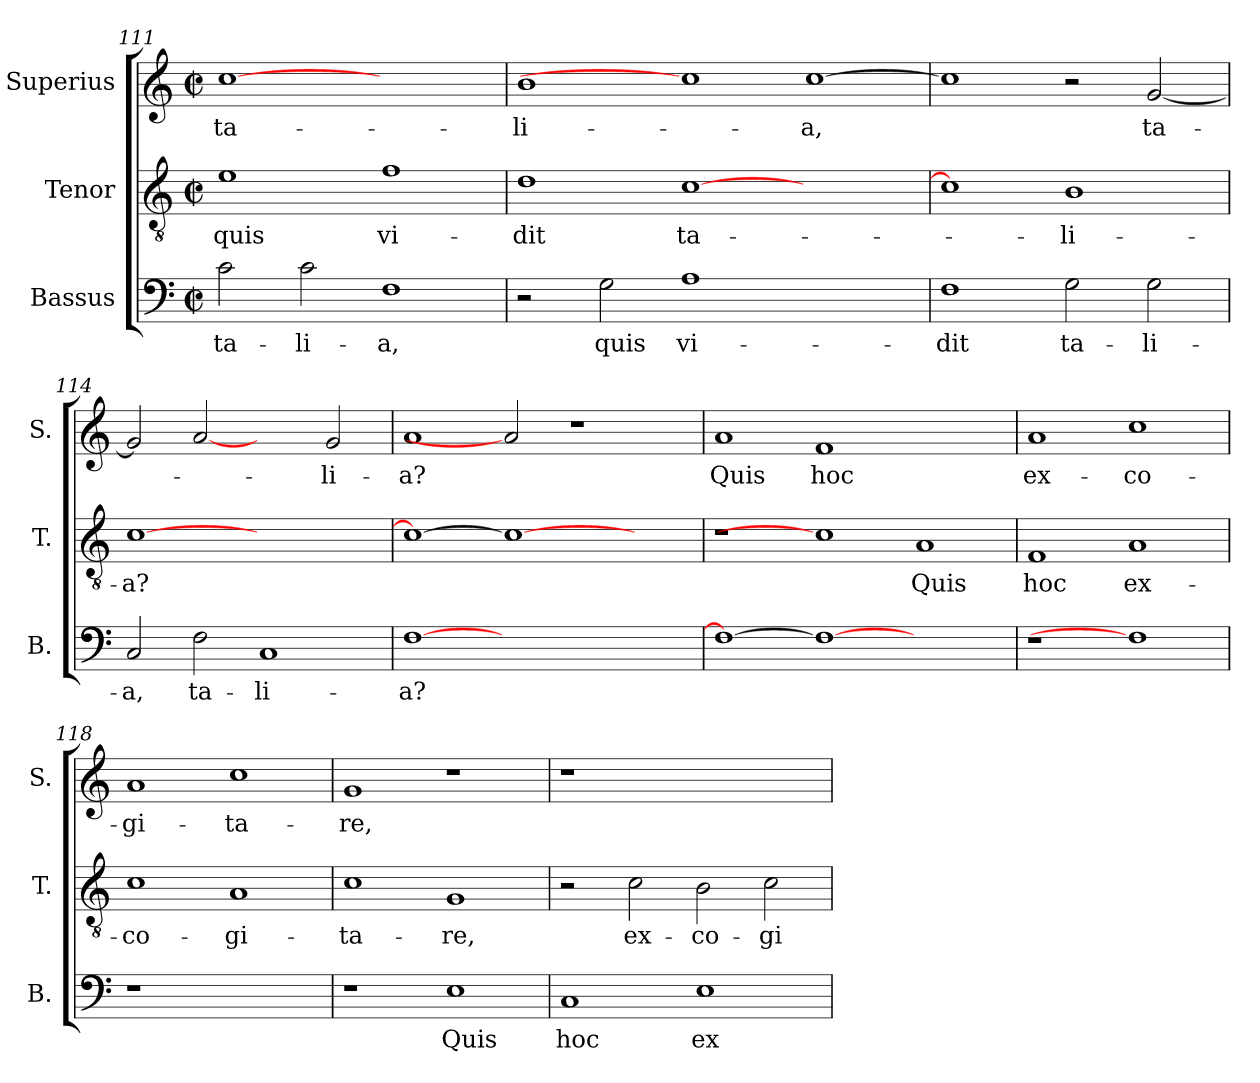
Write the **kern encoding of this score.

**kern	**text	**kern	**text	**kern	**text
*part3	*part3	*part2	*part2	*part1	*part1
*staff3	*staff3	*staff2	*staff2	*staff1	*staff1
*I"Bassus	*	*I"Tenor	*	*I"Superius	*
*I'B.	*	*I'T.	*	*I'S.	*
*clefF4	*	*clefGv2	*	*clefG2	*
*	*	*ITrd7c12	*	*	*
*k[]	*	*k[]	*	*k[]	*
*M2/2	*	*M2/2	*	*M2/2	*
*met(c|)	*	*met(c|)	*	*met(c|)	*
=111	=111	=111	=111	=111	=111
!	!LO:LY:b:color=#000000	!	!	!	!
!	!	!	!LO:LY:b:color=#000000	!	!
!	!	!	!	!	!LO:LY:b:color=#000000
2ci\	ta-	1Ei	quis	[1cci	ta-
!	!LO:LY:b:color=#000000	!	!	!	!
2ci\	-li-	.	.	.	.
!	!LO:LY:b:color=#000000	!	!	!	!
!	!	!	!LO:LY:b:color=#000000	!	!
1Fi	-a,	1Fi	vi-	1ryy	.
=112	=112	=112	=112	=112	=112
!	!	!	!LO:LY:b:color=#000000	!	!
!	!	!	!	!	!LO:LY:b:color=#000000
2r	.	1Di	-dit	1bi	-li-
!	!LO:LY:b:color=#000000	!	!	!	!
2Gi\	quis	.	.	.	.
!	!LO:LY:b:color=#000000	!	!	!	!
!	!	!	!LO:LY:b:color=#000000	!	!
1Ai	vi-	[>1Ci	ta-	1cci]	.
!	!	!	!	!	!LO:LY:b:color=#000000
1ryy	.	1ryy	.	[>1cci	-a,
=113	=113	=113	=113	=113	=113
!	!LO:LY:b:color=#000000	!	!	!	!
1Fi	-dit	1Ci]	.	1cci]	.
!	!LO:LY:b:color=#000000	!	!	!	!
!	!	!	!LO:LY:b:color=#000000	!	!
2Gi\	ta-	1BBi	-li-	2r	.
!	!LO:LY:b:color=#000000	!	!	!	!
!	!	!	!	!	!LO:LY:b:color=#000000
2Gi\	-li-	.	.	[<2gi/	ta-
!!LO:LB:g=z
=114	=114	=114	=114	=114	=114
!	!LO:LY:b:color=#000000	!	!	!	!
!	!	!	!LO:LY:b:color=#000000	!	!
2Ci/	-a,	[>1Ci	-a?	2gi/]	.
!	!LO:LY:b:color=#000000	!	!	!	!
2Fi\	ta-	.	.	[2ai	.
!	!LO:LY:b:color=#000000	!	!	!	!
1Ci	-li-	1ryy	.	2ryy	.
!	!	!	!	!	!LO:LY:b:color=#000000
.	.	.	.	2gi/	-li-
=115	=115	=115	=115	=115	=115
!	!LO:LY:b:color=#000000	!	!	!	!
!	!	!	!	!	!LO:LY:b:color=#000000
[>1Fi	-a?	1Ci_>	.	1ai	-a?
1.ryy	.	1Ci_	.	2ai]	.
.	.	.	.	1r	.
.	.	2ryy	.	.	.
=116	=116	=116	=116	=116	=116
!	!	!	!	!	!LO:LY:b:color=#000000
1Fi_>	.	1r	.	1ai	Quis
!	!	!	!	!	!LO:LY:b:color=#000000
1Fi_	.	1Ci]	.	1fi	hoc
!	!	!	!LO:LY:b:color=#000000	!	!
1ryy	.	1AAi	Quis	1ryy	.
=117	=117	=117	=117	=117	=117
!LO:N:vis=1	!	!	!	!	!
!	!	!	!LO:LY:b:color=#000000	!	!
!	!	!	!	!	!LO:LY:b:color=#000000
1r	.	1FFi	hoc	1ai	ex-
!	!	!	!LO:LY:b:color=#000000	!	!
!	!	!	!	!	!LO:LY:b:color=#000000
1Fi]	.	1AAi	ex-	1cci	-co-
=118	=118	=118	=118	=118	=118
!LO:N:vis=1	!	!	!	!	!
!	!	!	!LO:LY:b:color=#000000	!	!
!	!	!	!	!	!LO:LY:b:color=#000000
1r	.	1Ci	-co-	1ai	-gi-
!	!	!	!LO:LY:b:color=#000000	!	!
!	!	!	!	!	!LO:LY:b:color=#000000
1ryy	.	1AAi	-gi-	1cci	-ta-
=119	=119	=119	=119	=119	=119
!	!	!	!LO:LY:b:color=#000000	!	!
!	!	!	!	!	!LO:LY:b:color=#000000
1r	.	1Ci	-ta-	1gi	-re,
!	!LO:LY:b:color=#000000	!	!	!	!
!	!	!	!LO:LY:b:color=#000000	!	!
1Ei	Quis	1GGi	-re,	1r	.
=120	=120	=120	=120	=120	=120
!	!LO:LY:b:color=#000000	!	!	!LO:N:vis=1	!
1Ci	hoc	2r	.	1r	.
!	!	!	!LO:LY:b:color=#000000	!	!
.	.	2Ci\	ex-	.	.
!	!LO:LY:b:color=#000000	!	!	!	!
!	!	!	!LO:LY:b:color=#000000	!	!
1Ei	ex-	2BBi\	-co-	1ryy	.
!	!	!	!LO:LY:b:color=#000000	!	!
.	.	2Ci\	-gi-	.	.
=	=	=	=	=	=
*-	*-	*-	*-	*-	*-
